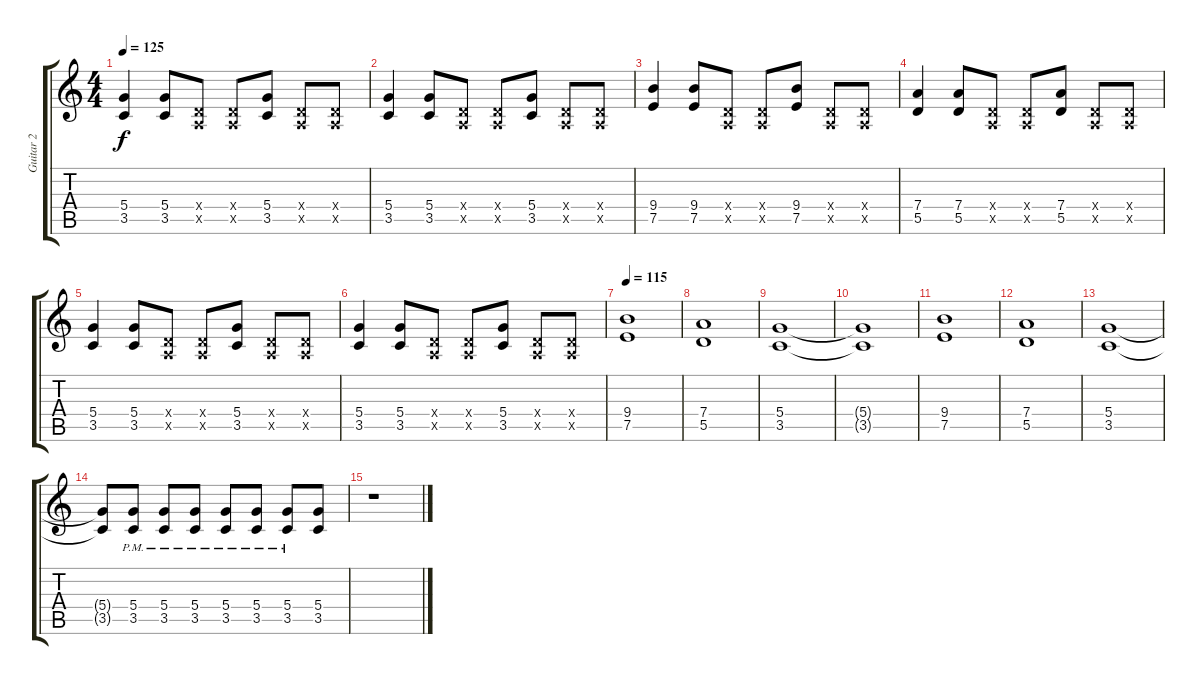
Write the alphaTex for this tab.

\track ("Guitar 2" "Guitar 2") {instrument distortionguitar}
\staff {score tabs}
\tuning (E4 B3 G3 D3 A2 E2) {hide}
\ts (4 4)
\tempo 125
\clef g2
\ks c
(5.4 3.5).4{dy f} (5.4 3.5).8 (0.4{x} 0.5{x}).8 (0.4{x} 0.5{x}).8 (5.4 3.5).8 (0.4{x} 0.5{x}).8 (0.4{x} 0.5{x}).8 |
(5.4 3.5).4 (5.4 3.5).8 (0.4{x} 0.5{x}).8 (0.4{x} 0.5{x}).8 (5.4 3.5).8 (0.4{x} 0.5{x}).8 (0.4{x} 0.5{x}).8 |
(9.4 7.5).4 (9.4 7.5).8 (0.4{x} 0.5{x}).8 (0.4{x} 0.5{x}).8 (9.4 7.5).8 (0.4{x} 0.5{x}).8 (0.4{x} 0.5{x}).8 |
(7.4 5.5).4 (7.4 5.5).8 (0.4{x} 0.5{x}).8 (0.4{x} 0.5{x}).8 (7.4 5.5).8 (0.4{x} 0.5{x}).8 (0.4{x} 0.5{x}).8 |
(5.4 3.5).4 (5.4 3.5).8 (0.4{x} 0.5{x}).8 (0.4{x} 0.5{x}).8 (5.4 3.5).8 (0.4{x} 0.5{x}).8 (0.4{x} 0.5{x}).8 |
(5.4 3.5).4 (5.4 3.5).8 (0.4{x} 0.5{x}).8 (0.4{x} 0.5{x}).8 (5.4 3.5).8 (0.4{x} 0.5{x}).8 (0.4{x} 0.5{x}).8 |
\tempo 115
(9.4 7.5).1 |
(7.4 5.5).1 |
(5.4 3.5).1 |
(5.4{t} 3.5{t}).1 |
(9.4 7.5).1 |
(7.4 5.5).1 |
(5.4 3.5).1 |
(5.4{t} 3.5{t}).8 (5.4{pm} 3.5{pm}).8 (5.4{pm} 3.5{pm}).8 (5.4{pm} 3.5{pm}).8 (5.4{pm} 3.5{pm}).8 (5.4{pm} 3.5{pm}).8 (5.4{pm} 3.5{pm}).8 (5.4 3.5).8 |
r.1
